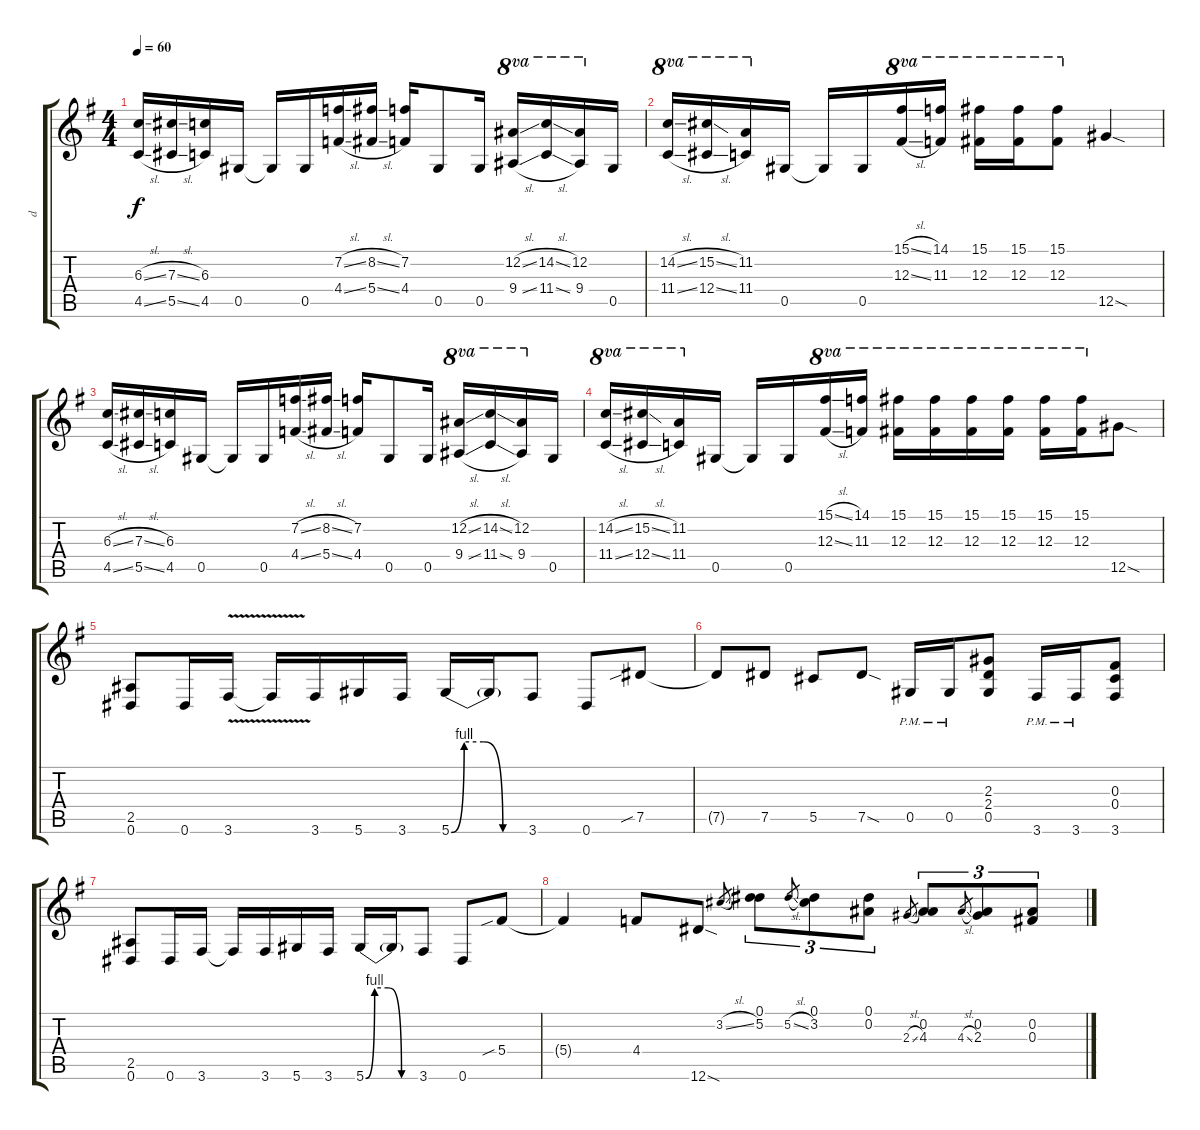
\track ("d" "d") {instrument distortionguitar}
\staff {score tabs}
\tuning (Eb4 Bb3 Gb3 Db3 Ab2 Eb2) {hide}
\ts (4 4)
\tempo 60
\clef g2
\ks g
(6.3{sl} 4.5{sl}).16{dy f} (7.3{sl} 5.5{sl}).16 (6.3 4.5).16 0.5.16 0.5{t}.16 0.5.16 (7.2{sl} 4.4{sl}).16 (8.2{sl} 5.4{sl}).16 (7.2 4.4).16 0.5.8 0.5.16 (12.2{sl} 9.4{sl}).16{ot 8va} (14.2{sl} 11.4{sl}).16{ot 8va} (12.2 9.4).16{ot 8va} 0.5.16 |
(14.2{sl} 11.4{sl}).16{ot 8va} (15.2{sl} 12.4{sl}).16{ot 8va} (11.2 11.4).16{ot 8va} 0.5.16 0.5{t}.16 0.5.16 (15.1{sl} 12.3{sl}).16{ot 8va} (14.1 11.3).16{ot 8va} (15.1 12.3).16{ot 8va} (15.1 12.3).16{ot 8va} (15.1 12.3).8{ot 8va} 12.5{sod}.4 |
(6.3{sl} 4.5{sl}).16 (7.3{sl} 5.5{sl}).16 (6.3 4.5).16 0.5.16 0.5{t}.16 0.5.16 (7.2{sl} 4.4{sl}).16 (8.2{sl} 5.4{sl}).16 (7.2 4.4).16 0.5.8 0.5.16 (12.2{sl} 9.4{sl}).16{ot 8va} (14.2{sl} 11.4{sl}).16{ot 8va} (12.2 9.4).16{ot 8va} 0.5.16 |
(14.2{sl} 11.4{sl}).16{ot 8va} (15.2{sl} 12.4{sl}).16{ot 8va} (11.2 11.4).16{ot 8va} 0.5.16 0.5{t}.16 0.5.16 (15.1{sl} 12.3{sl}).16{ot 8va} (14.1 11.3).16{ot 8va} (15.1 12.3).16{ot 8va} (15.1 12.3).16{ot 8va} (15.1 12.3).16{ot 8va} (15.1 12.3).16{ot 8va} (15.1 12.3).16{ot 8va} (15.1 12.3).16{ot 8va} 12.5{sod}.8 |
(2.5 0.6).8 0.6.16 3.6{v}.16 3.6{v t}.16 3.6.16 5.6.16 3.6.16 5.6{be (custom 0 0 10 4 25 4 40 0 60 0)}.16 5.6{t}.16 3.6.8 0.6.8 7.5{sib}.8 |
7.5{t}.8 7.5.8 5.5.8 7.5{sod}.8 0.5{pm}.16 0.5{pm}.16 (2.3 2.4 0.5).8 3.6{pm}.16 3.6{pm}.16 (0.3 0.4 3.6).8 |
(2.5 0.6).8 0.6.16 3.6.16 3.6{t}.16 3.6.16 5.6.16 3.6.16 5.6{be (custom 0 0 10 4 25 4 40 0 60 0)}.16 5.6{t}.16 3.6.8 0.6.8 5.4{sib}.8 |
5.4{t}.4 4.4.8 12.6{sod}.8 3.2{sl}.8{gr} (0.1 5.2).8{tu (3 2)} 5.2{sl}.8{gr} (0.1 3.2).8{tu (3 2)} (0.1 0.2).8{tu (3 2)} 2.3{sl}.8{gr} (0.2 4.3).8{tu (3 2)} 4.3{sl}.8{gr} (0.2 2.3).8{tu (3 2)} (0.2 0.3).8{tu (3 2)}
